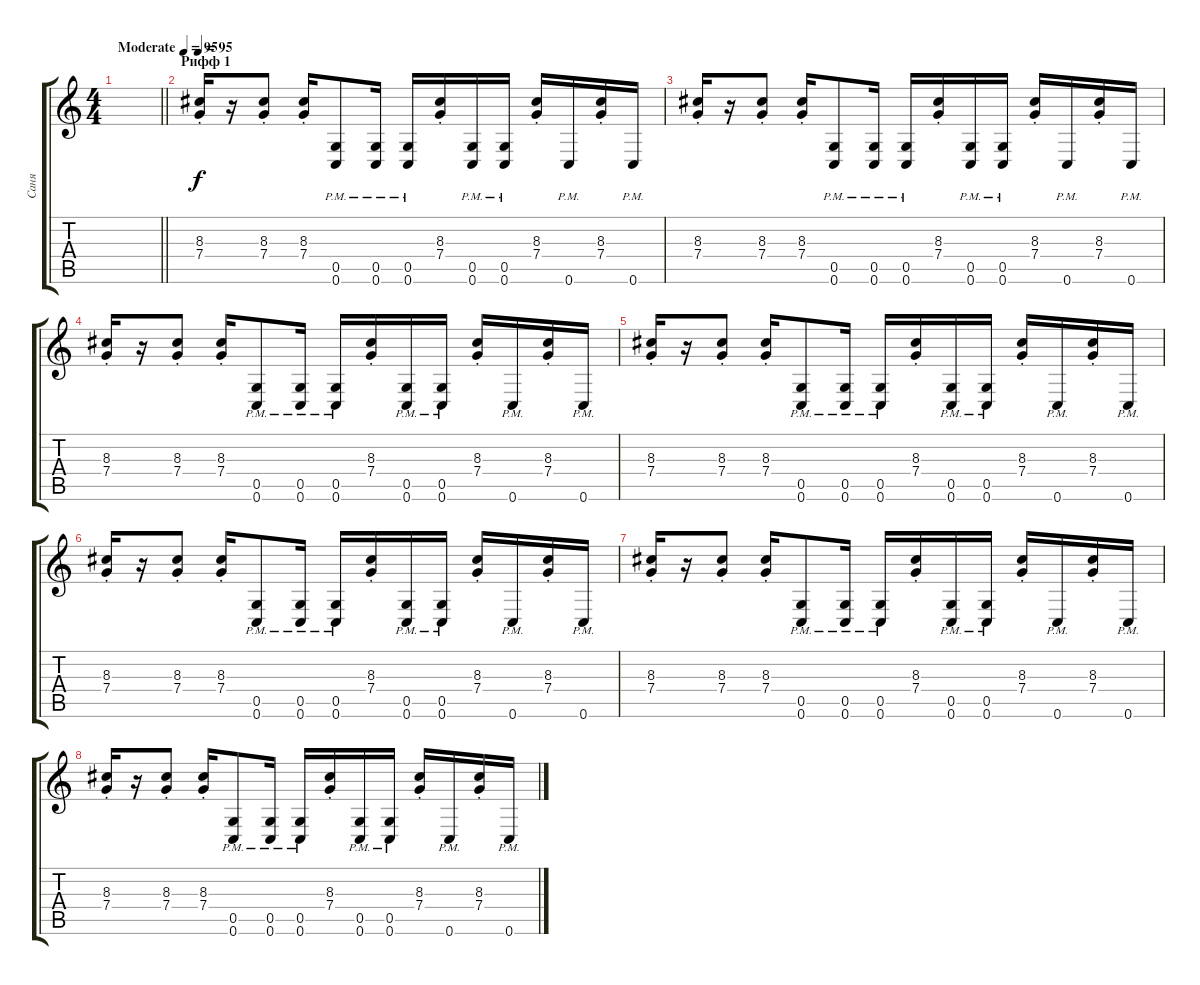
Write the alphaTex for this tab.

\track ("Саня" "Саня") {instrument overdrivenguitar}
\staff {score tabs}
\tuning (D4 A3 F3 C3 G2 C2) {hide}
\ts (4 4)
\tempo (95 "Moderate")
\clef g2
\barLineRight lightlight
\ks c
|
\section ("" "Рифф 1")
\tempo 95
(8.3 7.4{st}).16 r.16 (8.3{st} 7.4{st}).8 (8.3{st} 7.4{st}).16 (0.5{pm} 0.6{pm}).8 (0.5{pm} 0.6{pm}).16 (0.5{pm} 0.6{pm}).16 (8.3 7.4{st}).16 (0.5{pm} 0.6{pm}).16 (0.5{pm} 0.6{pm}).16 (8.3 7.4{st}).16 0.6{pm}.16 (8.3 7.4{st}).16 0.6{pm}.16 |
(8.3 7.4{st}).16 r.16 (8.3{st} 7.4{st}).8 (8.3{st} 7.4{st}).16 (0.5{pm} 0.6{pm}).8 (0.5{pm} 0.6{pm}).16 (0.5{pm} 0.6{pm}).16 (8.3 7.4{st}).16 (0.5{pm} 0.6{pm}).16 (0.5{pm} 0.6{pm}).16 (8.3 7.4{st}).16 0.6{pm}.16 (8.3 7.4{st}).16 0.6{pm}.16 |
(8.3 7.4{st}).16 r.16 (8.3{st} 7.4{st}).8 (8.3{st} 7.4{st}).16 (0.5{pm} 0.6{pm}).8 (0.5{pm} 0.6{pm}).16 (0.5{pm} 0.6{pm}).16 (8.3 7.4{st}).16 (0.5{pm} 0.6{pm}).16 (0.5{pm} 0.6{pm}).16 (8.3 7.4{st}).16 0.6{pm}.16 (8.3 7.4{st}).16 0.6{pm}.16 |
(8.3 7.4{st}).16 r.16 (8.3{st} 7.4{st}).8 (8.3{st} 7.4{st}).16 (0.5{pm} 0.6{pm}).8 (0.5{pm} 0.6{pm}).16 (0.5{pm} 0.6{pm}).16 (8.3 7.4{st}).16 (0.5{pm} 0.6{pm}).16 (0.5{pm} 0.6{pm}).16 (8.3 7.4{st}).16 0.6{pm}.16 (8.3 7.4{st}).16 0.6{pm}.16 |
(8.3 7.4{st}).16 r.16 (8.3{st} 7.4{st}).8 (8.3{st} 7.4{st}).16 (0.5{pm} 0.6{pm}).8 (0.5{pm} 0.6{pm}).16 (0.5{pm} 0.6{pm}).16 (8.3 7.4{st}).16 (0.5{pm} 0.6{pm}).16 (0.5{pm} 0.6{pm}).16 (8.3 7.4{st}).16 0.6{pm}.16 (8.3 7.4{st}).16 0.6{pm}.16 |
(8.3 7.4{st}).16 r.16 (8.3{st} 7.4{st}).8 (8.3{st} 7.4{st}).16 (0.5{pm} 0.6{pm}).8 (0.5{pm} 0.6{pm}).16 (0.5{pm} 0.6{pm}).16 (8.3 7.4{st}).16 (0.5{pm} 0.6{pm}).16 (0.5{pm} 0.6{pm}).16 (8.3 7.4{st}).16 0.6{pm}.16 (8.3 7.4{st}).16 0.6{pm}.16 |
(8.3 7.4{st}).16 r.16 (8.3{st} 7.4{st}).8 (8.3{st} 7.4{st}).16 (0.5{pm} 0.6{pm}).8 (0.5{pm} 0.6{pm}).16 (0.5{pm} 0.6{pm}).16 (8.3 7.4{st}).16 (0.5{pm} 0.6{pm}).16 (0.5{pm} 0.6{pm}).16 (8.3 7.4{st}).16 0.6{pm}.16 (8.3 7.4{st}).16 0.6{pm}.16
